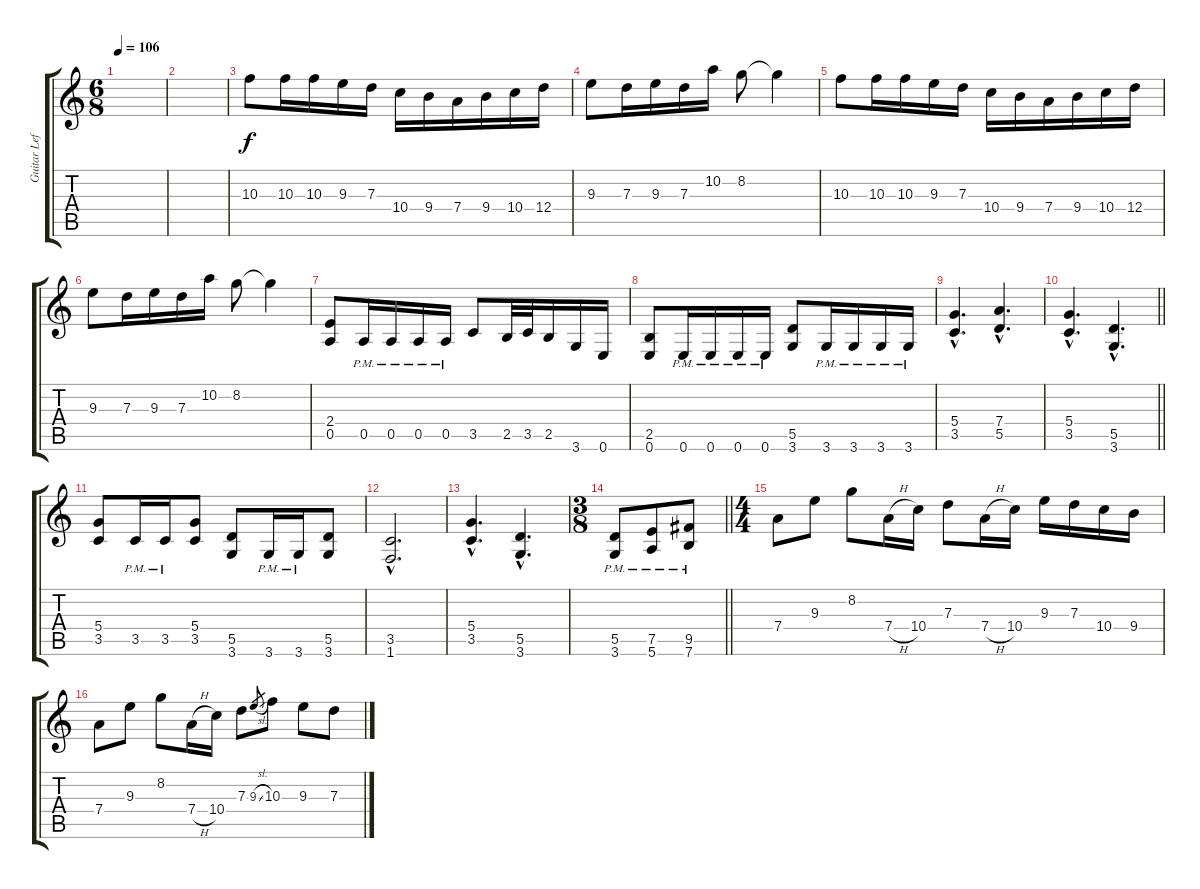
\track ("Guitar Left" "Guitar Lef") {instrument distortionguitar}
\staff {score tabs}
\tuning (E4 B3 G3 D3 A2 E2) {hide}
\ts (6 8)
\tempo 106
\clef g2
\ks aminor
|
|
\section ("" "")
10.3.8 10.3.16 10.3.16 9.3.16 7.3.16 10.4.16 9.4.16 7.4.16 9.4.16 10.4.16 12.4.16 |
9.3.8 7.3.16 9.3.16 7.3.16 10.2.16 8.2.8 8.2{t}.4 |
10.3.8 10.3.16 10.3.16 9.3.16 7.3.16 10.4.16 9.4.16 7.4.16 9.4.16 10.4.16 12.4.16 |
9.3.8 7.3.16 9.3.16 7.3.16 10.2.16 8.2.8 8.2{t}.4 |
\section ("" "")
(2.4 0.5).8 0.5{pm}.16 0.5{pm}.16 0.5{pm}.16 0.5{pm}.16 3.5.8 2.5.32 3.5.32 2.5.16 3.6.16 0.6.16 |
(2.5 0.6).8 0.6{pm}.16 0.6{pm}.16 0.6{pm}.16 0.6{pm}.16 (5.5 3.6).8 3.6{pm}.16 3.6{pm}.16 3.6{pm}.16 3.6{pm}.16 |
(5.4{hac} 3.5{hac}).4{d} (7.4{hac} 5.5{hac}).4{d} |
\barLineRight lightlight
(5.4{hac} 3.5{hac}).4{d} (5.5{hac} 3.6{hac}).4{d} |
\section ("" "")
(5.4 3.5).8 3.5{pm}.16 3.5{pm}.16 (5.4 3.5).8 (5.5 3.6).8 3.6{pm}.16 3.6{pm}.16 (5.5 3.6).8 |
(3.5{hac} 1.6{hac}).2{d} |
(5.4{hac} 3.5{hac}).4{d} (5.5{hac} 3.6{hac}).4{d} |
\ts (3 8)
\barLineRight lightlight
(5.5{pm} 3.6{pm}).8 (7.5{pm} 5.6{pm}).8 (9.5{pm} 7.6{pm}).8 |
\ts (4 4)
\section ("" "")
\ks c
7.4.8 9.3.8 8.2.8 7.4{h}.16 10.4.16 7.3.8 7.4{h}.16 10.4.16 9.3.16 7.3.16 10.4.16 9.4.16 |
7.4.8 9.3.8 8.2.8 7.4{h}.16 10.4.16 7.3.8 9.3{sl}.8{gr} 10.3.8 9.3.8 7.3.8
